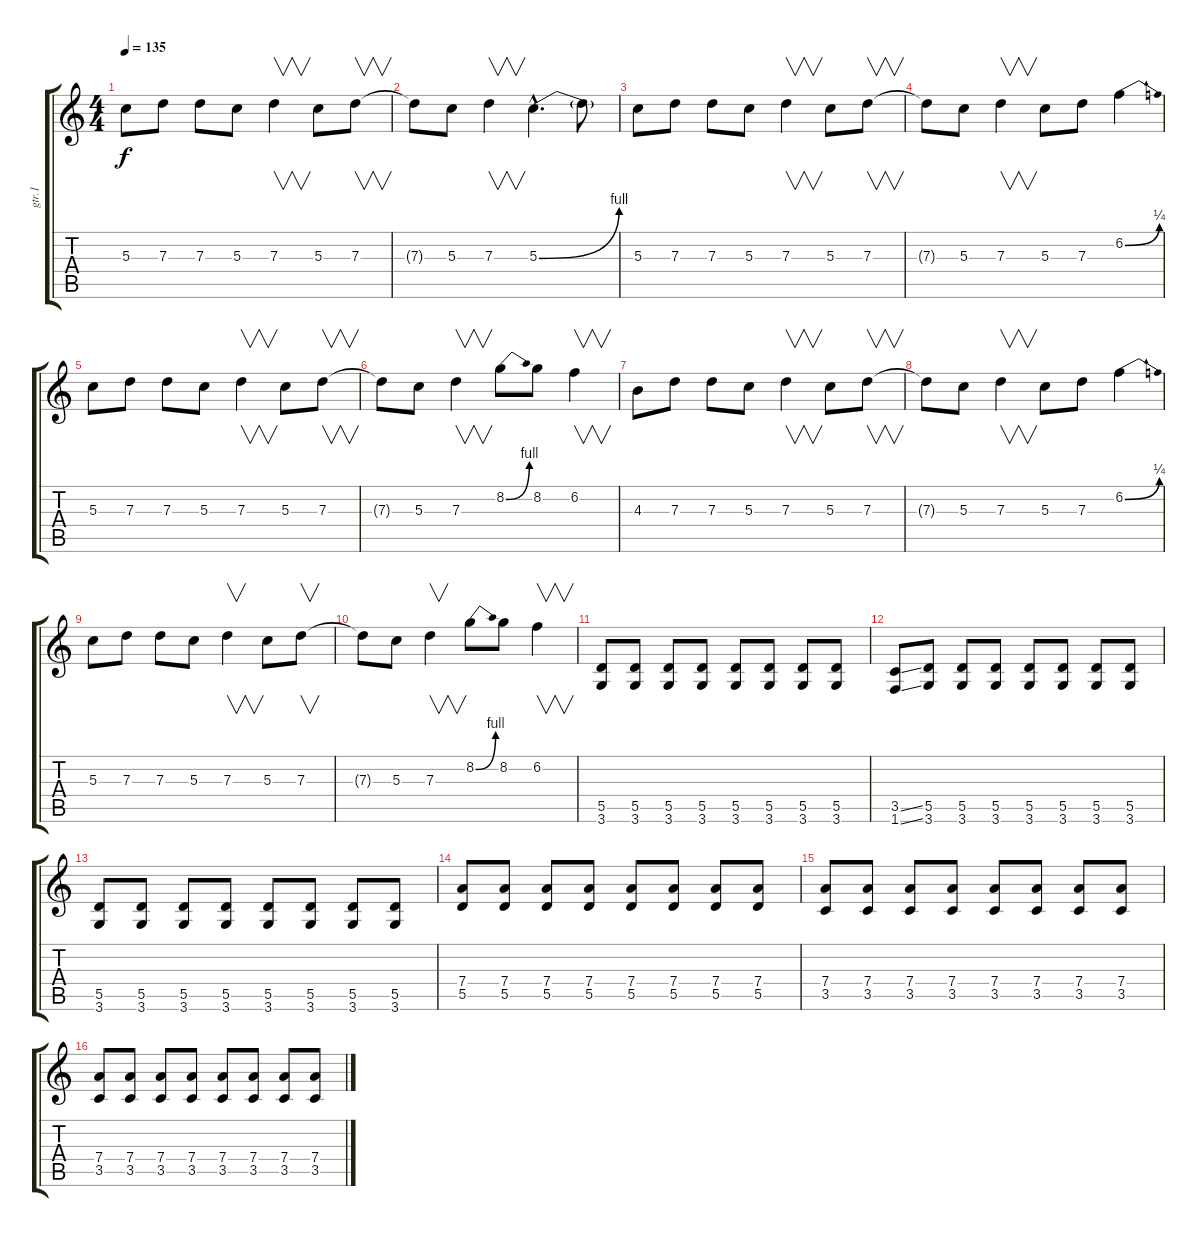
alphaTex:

\track ("gtr.1" "gtr.1") {instrument overdrivenguitar}
\staff {score tabs}
\tuning (E4 B3 G3 D3 A2 E2) {hide}
\ts (4 4)
\tempo 135
\clef g2
\ks c
5.3.8{dy f} 7.3.8 7.3.8 5.3.8 7.3.4{v} 5.3.8 7.3.8{v} |
7.3{t}.8 5.3.8 7.3.4{v} 5.3{be (bend 0 0 60 4) hac}.4{d} 5.3{t}.8 |
5.3.8 7.3.8 7.3.8 5.3.8 7.3.4{v} 5.3.8 7.3.8{v} |
7.3{t}.8 5.3.8 7.3.4{v} 5.3.8 7.3.8 6.2{be (bend 0 0 60 1)}.4 |
5.3.8 7.3.8 7.3.8 5.3.8 7.3.4{v} 5.3.8 7.3.8{v} |
7.3{t}.8 5.3.8 7.3.4{v} 8.2{be (bend 0 0 60 4)}.8 8.2.8 6.2.4{v} |
4.3.8 7.3.8 7.3.8 5.3.8 7.3.4{v} 5.3.8 7.3.8{v} |
7.3{t}.8 5.3.8 7.3.4{v} 5.3.8 7.3.8 6.2{be (bend 0 0 60 1)}.4 |
5.3.8 7.3.8 7.3.8 5.3.8 7.3.4{v} 5.3.8 7.3.8{v} |
7.3{t}.8 5.3.8 7.3.4{v} 8.2{be (bend 0 0 60 4)}.8 8.2.8 6.2.4{v} |
(5.5 3.6).8 (5.5 3.6).8 (5.5 3.6).8 (5.5 3.6).8 (5.5 3.6).8 (5.5 3.6).8 (5.5 3.6).8 (5.5 3.6).8 |
(3.5{ss} 1.6{ss}).8 (5.5 3.6).8 (5.5 3.6).8 (5.5 3.6).8 (5.5 3.6).8 (5.5 3.6).8 (5.5 3.6).8 (5.5 3.6).8 |
(5.5 3.6).8 (5.5 3.6).8 (5.5 3.6).8 (5.5 3.6).8 (5.5 3.6).8 (5.5 3.6).8 (5.5 3.6).8 (5.5 3.6).8 |
(7.4 5.5).8 (7.4 5.5).8 (7.4 5.5).8 (7.4 5.5).8 (7.4 5.5).8 (7.4 5.5).8 (7.4 5.5).8 (7.4 5.5).8 |
(7.4 3.5).8 (7.4 3.5).8 (7.4 3.5).8 (7.4 3.5).8 (7.4 3.5).8 (7.4 3.5).8 (7.4 3.5).8 (7.4 3.5).8 |
(7.4 3.5).8 (7.4 3.5).8 (7.4 3.5).8 (7.4 3.5).8 (7.4 3.5).8 (7.4 3.5).8 (7.4 3.5).8 (7.4 3.5).8
